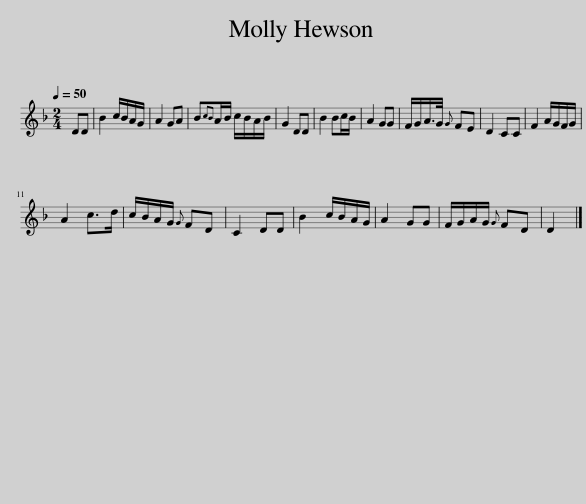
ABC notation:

X:1
L:1/8
Q:1/4=50
M:2/4
I:linebreak $
K:Dmin
V:1 treble
V:1
 DD | B2 c/B/A/G/ | A2 GA | B{cB}A/B/ c/B/A/B/ | G2 DD | %5
 B2 Bc/B/ | A2 GG | F/G/A/>G/{G} FE | D2 CC | F2 A/G/F/G/ |$ %10
 A2 c>d | c/B/A/G/{G} FD | C2 DD | B2 c/B/A/G/ | A2 GG | %15
 F/G/A/G/{G} FD | D2 |] %17
